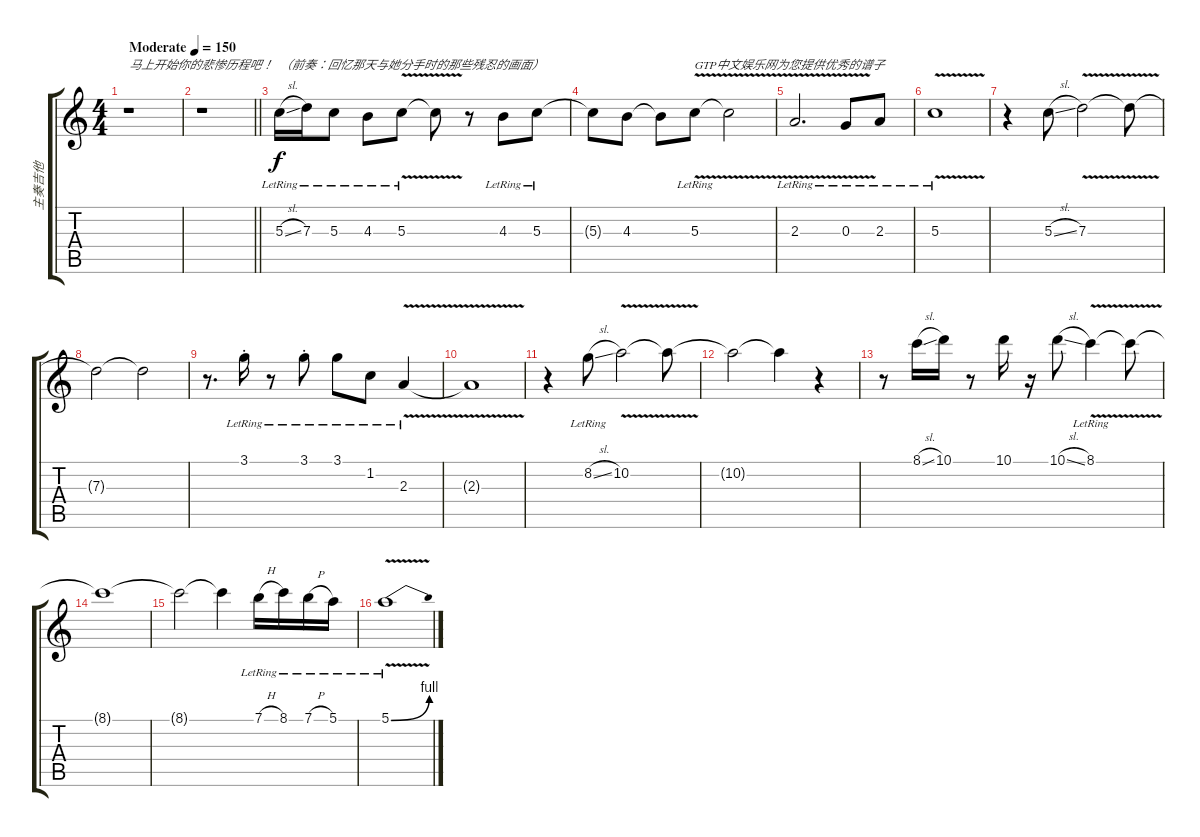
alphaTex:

\track ("主奏吉他" "主奏吉他") {instrument overdrivenguitar}
\staff {score tabs}
\tuning (E4 B3 G3 D3 A2 E2) {hide}
\ts (4 4)
\tempo (150 "Moderate")
\clef g2
\ks c
r.1{txt "马上开始你的悲惨历程吧！" dy f instrument overdrivenguitar} |
\barLineRight lightlight
r.1 |
5.3{sl lr}.16{txt "（前奏：回忆那天与她分手时的那些残忍的画面）" volume 16 balance 8 instrument acousticguitarnylon} 7.3{lr}.16 5.3{lr}.8 4.3{lr}.8 5.3{v lr}.8 5.3{t}.8 r.8 4.3{lr}.8 5.3{lr}.8 |
5.3{t}.8 4.3.8 4.3{t}.8 5.3{v lr}.8{txt "GTP中文娱乐网为您提供优秀的谱子"} 5.3{t}.2 |
2.3{v lr}.2{d} 0.3{v lr}.8 2.3{lr}.8 |
5.3{v lr}.1 |
r.4 5.3{sl}.8 7.3{v}.2 7.3{t}.8 |
7.3{t}.2 7.3{t}.2 |
r.8{d} 3.1{st lr}.16 r.8 3.1{st lr}.8 3.1{lr}.8 1.2{lr}.8 2.3{v lr}.4 |
2.3{t}.1 |
r.4 8.2{sl lr}.8 10.2{v}.2 10.2{t}.8 |
10.2{t}.2 10.2{t}.4 r.4 |
r.8 8.1{sl}.16 10.1.16 r.8 10.1.16 r.16 10.1{sl}.8 8.1{v lr}.4 8.1{t}.8 |
8.1{t}.1 |
8.1{t}.2 8.1{t}.4 7.1{h lr}.16 8.1{lr}.16 7.1{h lr}.16 5.1{lr}.16 |
5.1{be (bend 0 0 60 4) v lr}.1
